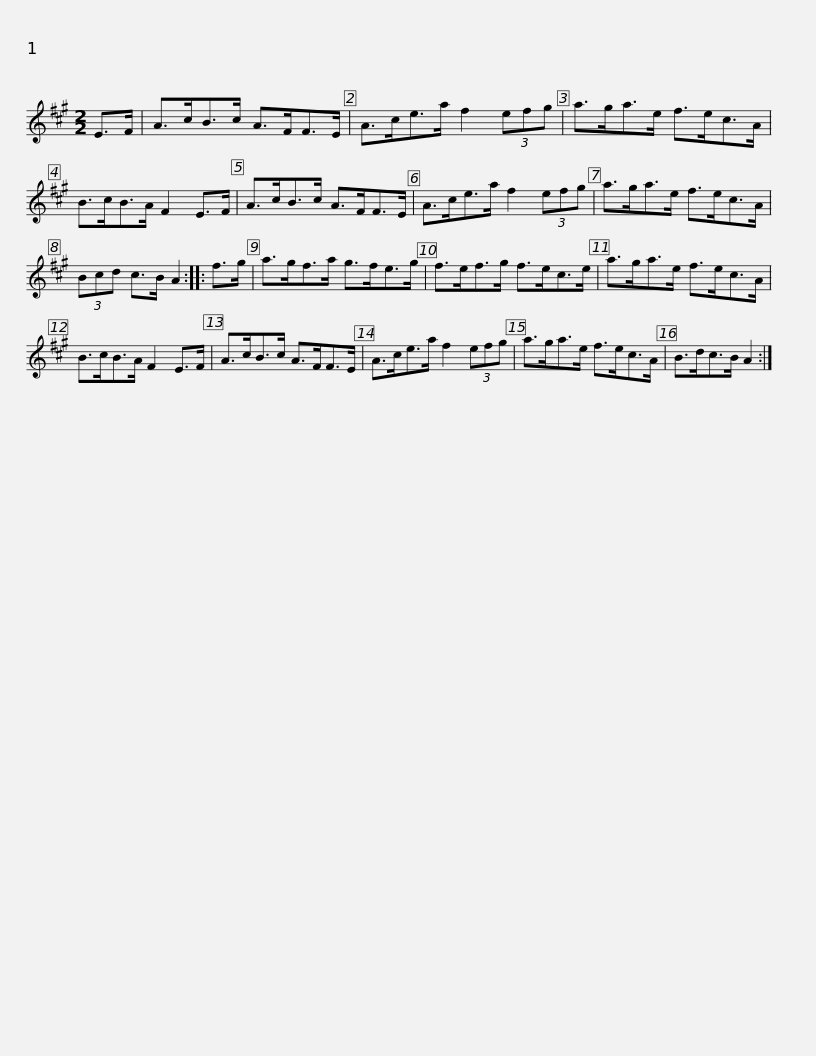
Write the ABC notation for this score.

X:1
L:1/8
M:2/2
I:linebreak $
K:A
V:1 treble
V:1
 E>F | A>cB>c A>FF>E | A>ce>a f2 (3efg | a>ga>e f>ec>A | B>cB>A F2 E>F |$ %5
 A>cB>c A>FF>E | A>ce>a f2 (3efg | a>ga>e f>ec>A | (3Bcd c>B A2 :: f>g |$ %10
 a>gf>a g>fe>g | f>ef>g f>ec>e | a>ga>e f>ec>A | B>cB>A F2 E>F |$ A>cB>c A>FF>E | %15
 A>ce>a f2 (3efg | a>ga>e f>ec>A | B>dc>B A2 :| %18
